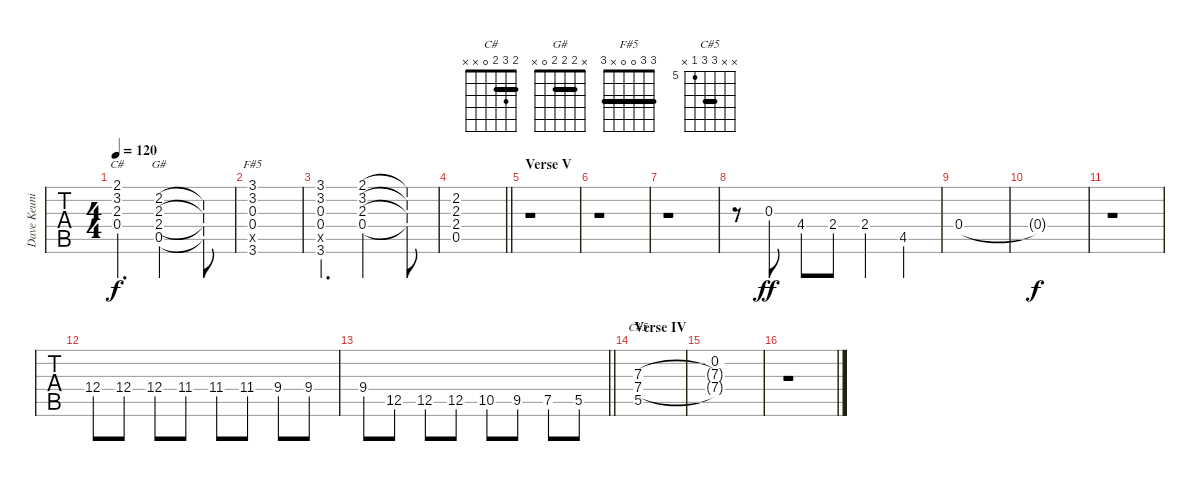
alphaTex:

\track ("Dave Keuning's fill guitar" "Dave Keuni") {instrument overdrivenguitar}
\staff {tabs}
\tuning (Eb4 Bb3 Gb3 Db3 Ab2 Eb2) {hide}
\chord ("C#" 2 3 2 0 x x) {barre 2}
\chord ("G#" x 2 2 2 0 x) {barre 2}
\chord ("F#5" 3 3 0 0 x 3) {barre 3}
\chord ("C#5" x x 7 7 5 x) {firstfret 5 barre 7}
\ts (4 4)
\tempo 120
\clef g2
\ks c#
(2.1 3.2 2.3 0.4).4{d ch "C#" dy f} (2.2 2.3 2.4 0.5).2{ch "G#"} (2.2{t} 2.3{t} 2.4{t} 0.5{t}).8 |
(3.1 3.2 0.3 0.4 5.5{x} 3.6).1{ch "F#5"} |
(3.1 3.2 0.3 0.4 5.5{x} 3.6).4{d} (2.1 3.2 2.3 0.4).2 (2.1{t} 3.2{t} 2.3{t} 0.4{t}).8 |
\barLineRight lightlight
(2.2 2.3 2.4 0.5).1 |
\section ("" "Verse V")
r.1 |
r.1 |
r.1 |
r.8 0.3.8{dy ff} 4.4.8 2.4.8 2.4.4 4.5.4 |
0.4.1{volume 0} |
0.4{t}.1{dy f} |
r.1{volume 13} |
12.4.8 12.4.8 12.4.8 11.4.8 11.4.8 11.4.8 9.4.8 9.4.8 |
\barLineRight lightlight
9.4.8 12.5.8 12.5.8 12.5.8 10.5.8 9.5.8 7.5.8 5.5.8 |
\section ("" "Verse IV")
(7.3 7.4 5.5).1{ch "C#5" volume 0} |
(0.2 7.3{t} 7.4{t}).1 |
r.1{volume 13}
